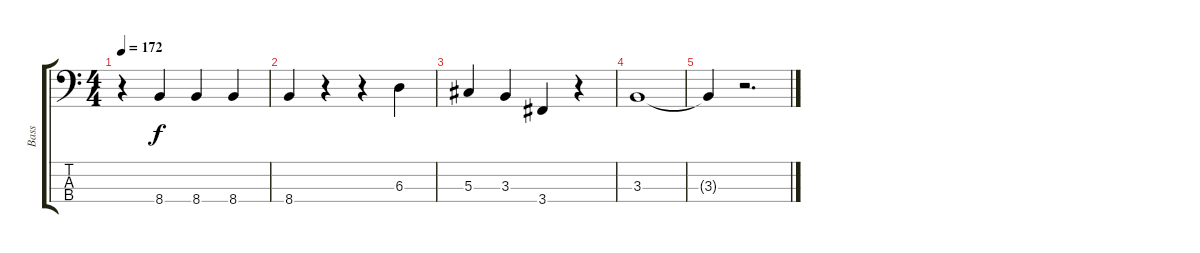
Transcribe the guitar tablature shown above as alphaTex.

\track ("Bass" "Bass") {instrument electricbassfinger}
\staff {score tabs}
\tuning (Gb2 Db2 Ab1 Eb1) {hide}
\ts (4 4)
\tempo 172
\clef f4
\ks c
r.4{dy f} 8.4.4 8.4.4 8.4.4 |
8.4.4 r.4 r.4 6.3.4 |
5.3.4 3.3.4 3.4.4 r.4 |
3.3.1 |
3.3{t}.4 r.2{d}
